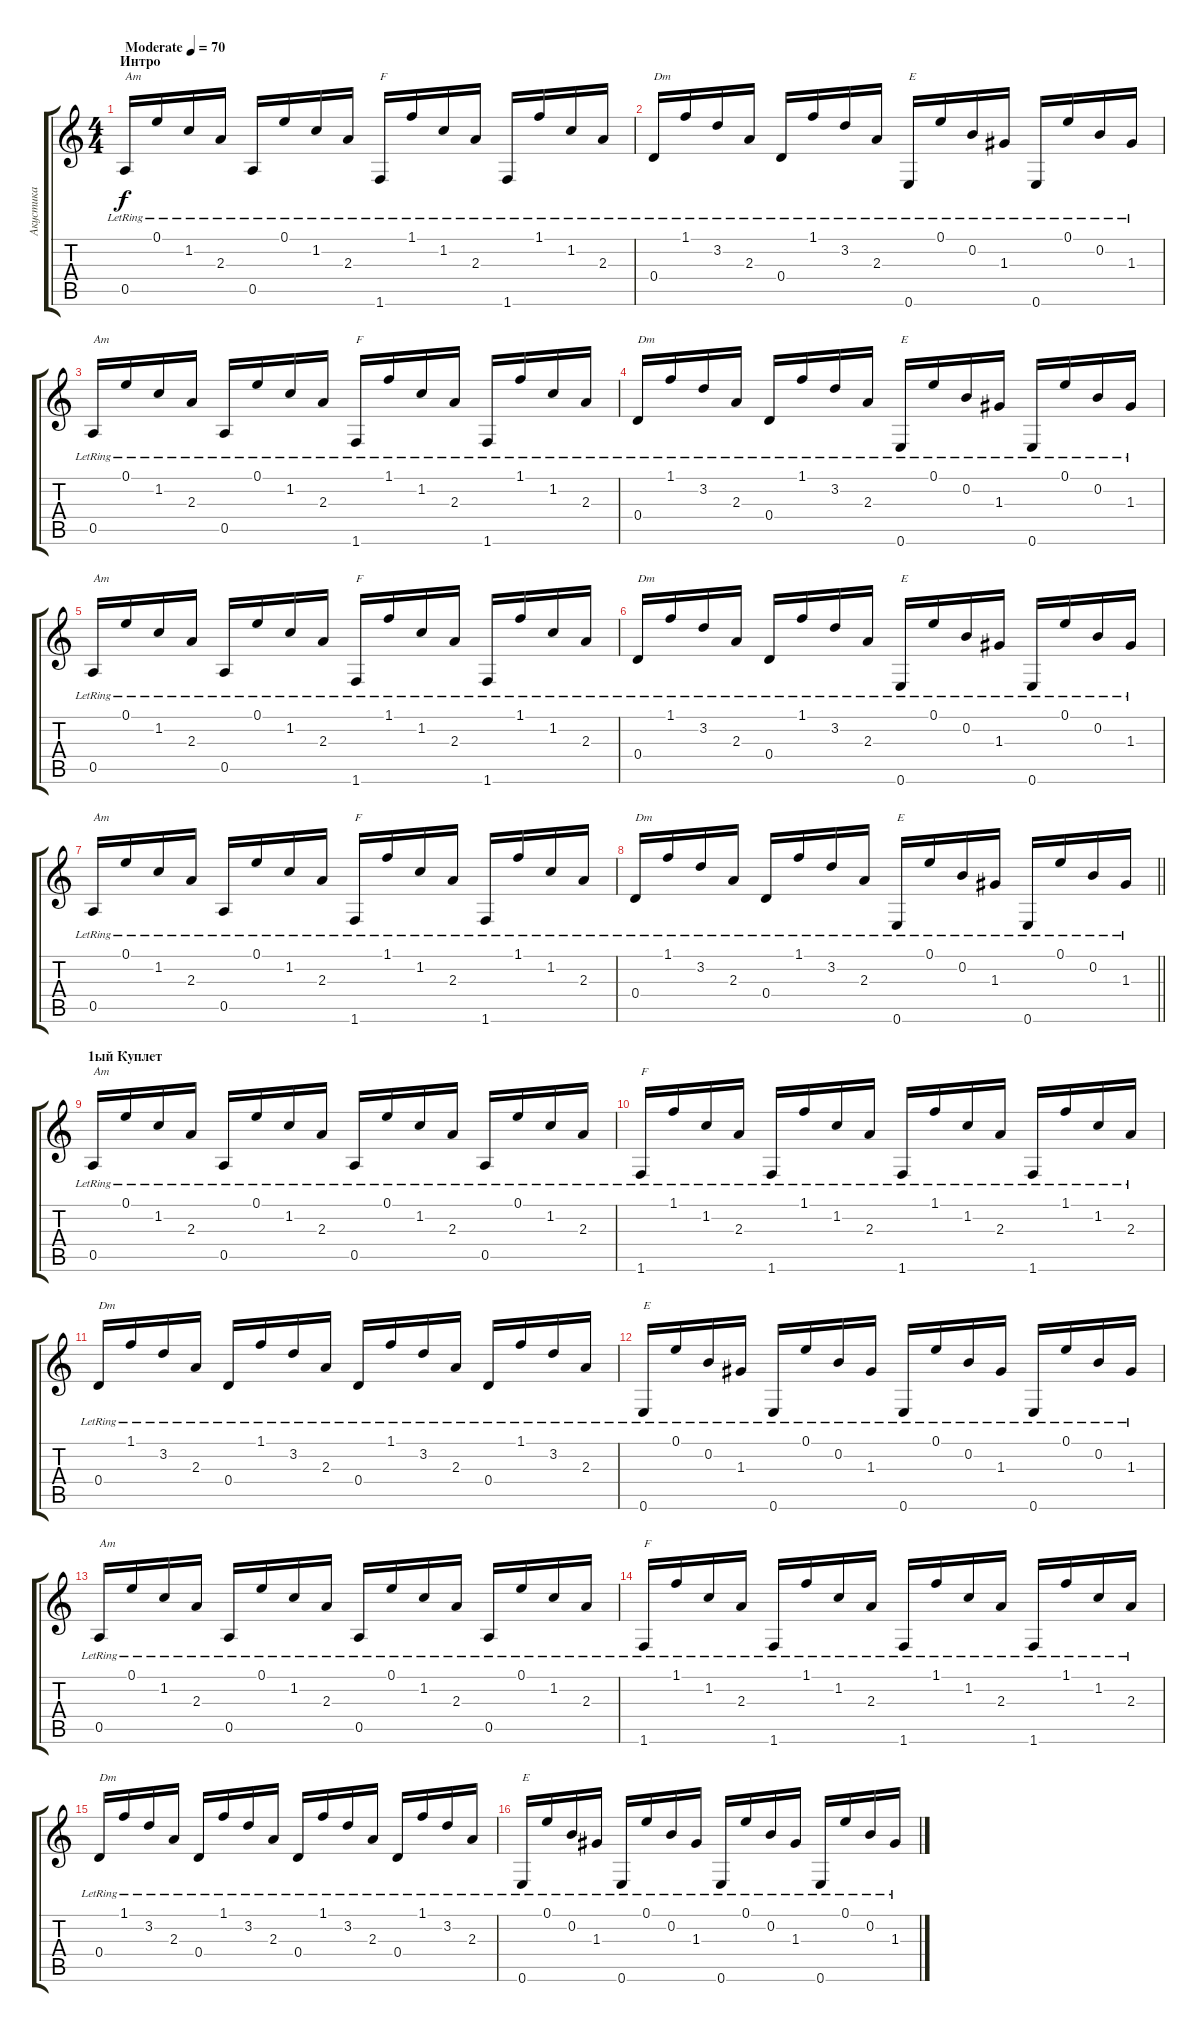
\track ("Акустика" "Акустика") {instrument acousticguitarsteel}
\staff {score tabs}
\tuning (E4 B3 G3 D3 A2 E2) {hide}
\ts (4 4)
\section ("" "Интро")
\tempo (70 "Moderate")
\clef g2
\ks c
0.5{lr}.16{txt "Am" dy f instrument acousticguitarsteel} 0.1{lr}.16 1.2{lr}.16 2.3{lr}.16 0.5{lr}.16 0.1{lr}.16 1.2{lr}.16 2.3{lr}.16 1.6{lr}.16{txt "F"} 1.1{lr}.16 1.2{lr}.16 2.3{lr}.16 1.6{lr}.16 1.1{lr}.16 1.2{lr}.16 2.3{lr}.16 |
0.4{lr}.16{txt "Dm"} 1.1{lr}.16 3.2{lr}.16 2.3{lr}.16 0.4{lr}.16 1.1{lr}.16 3.2{lr}.16 2.3{lr}.16 0.6{lr}.16{txt "E"} 0.1{lr}.16 0.2{lr}.16 1.3{lr}.16 0.6{lr}.16 0.1{lr}.16 0.2{lr}.16 1.3{lr}.16 |
0.5{lr}.16{txt "Am"} 0.1{lr}.16 1.2{lr}.16 2.3{lr}.16 0.5{lr}.16 0.1{lr}.16 1.2{lr}.16 2.3{lr}.16 1.6{lr}.16{txt "F"} 1.1{lr}.16 1.2{lr}.16 2.3{lr}.16 1.6{lr}.16 1.1{lr}.16 1.2{lr}.16 2.3{lr}.16 |
0.4{lr}.16{txt "Dm"} 1.1{lr}.16 3.2{lr}.16 2.3{lr}.16 0.4{lr}.16 1.1{lr}.16 3.2{lr}.16 2.3{lr}.16 0.6{lr}.16{txt "E"} 0.1{lr}.16 0.2{lr}.16 1.3{lr}.16 0.6{lr}.16 0.1{lr}.16 0.2{lr}.16 1.3{lr}.16 |
0.5{lr}.16{txt "Am"} 0.1{lr}.16 1.2{lr}.16 2.3{lr}.16 0.5{lr}.16 0.1{lr}.16 1.2{lr}.16 2.3{lr}.16 1.6{lr}.16{txt "F"} 1.1{lr}.16 1.2{lr}.16 2.3{lr}.16 1.6{lr}.16 1.1{lr}.16 1.2{lr}.16 2.3{lr}.16 |
0.4{lr}.16{txt "Dm"} 1.1{lr}.16 3.2{lr}.16 2.3{lr}.16 0.4{lr}.16 1.1{lr}.16 3.2{lr}.16 2.3{lr}.16 0.6{lr}.16{txt "E"} 0.1{lr}.16 0.2{lr}.16 1.3{lr}.16 0.6{lr}.16 0.1{lr}.16 0.2{lr}.16 1.3{lr}.16 |
0.5{lr}.16{txt "Am"} 0.1{lr}.16 1.2{lr}.16 2.3{lr}.16 0.5{lr}.16 0.1{lr}.16 1.2{lr}.16 2.3{lr}.16 1.6{lr}.16{txt "F"} 1.1{lr}.16 1.2{lr}.16 2.3{lr}.16 1.6{lr}.16 1.1{lr}.16 1.2{lr}.16 2.3{lr}.16 |
\barLineRight lightlight
0.4{lr}.16{txt "Dm"} 1.1{lr}.16 3.2{lr}.16 2.3{lr}.16 0.4{lr}.16 1.1{lr}.16 3.2{lr}.16 2.3{lr}.16 0.6{lr}.16{txt "E"} 0.1{lr}.16 0.2{lr}.16 1.3{lr}.16 0.6{lr}.16 0.1{lr}.16 0.2{lr}.16 1.3{lr}.16 |
\section ("" "1ый Куплет")
0.5{lr}.16{txt "Am"} 0.1{lr}.16 1.2{lr}.16 2.3{lr}.16 0.5{lr}.16 0.1{lr}.16 1.2{lr}.16 2.3{lr}.16 0.5{lr}.16 0.1{lr}.16 1.2{lr}.16 2.3{lr}.16 0.5{lr}.16 0.1{lr}.16 1.2{lr}.16 2.3{lr}.16 |
1.6{lr}.16{txt "F"} 1.1{lr}.16 1.2{lr}.16 2.3{lr}.16 1.6{lr}.16 1.1{lr}.16 1.2{lr}.16 2.3{lr}.16 1.6{lr}.16 1.1{lr}.16 1.2{lr}.16 2.3{lr}.16 1.6{lr}.16 1.1{lr}.16 1.2{lr}.16 2.3{lr}.16 |
0.4{lr}.16{txt "Dm"} 1.1{lr}.16 3.2{lr}.16 2.3{lr}.16 0.4{lr}.16 1.1{lr}.16 3.2{lr}.16 2.3{lr}.16 0.4{lr}.16 1.1{lr}.16 3.2{lr}.16 2.3{lr}.16 0.4{lr}.16 1.1{lr}.16 3.2{lr}.16 2.3{lr}.16 |
0.6{lr}.16{txt "E"} 0.1{lr}.16 0.2{lr}.16 1.3{lr}.16 0.6{lr}.16 0.1{lr}.16 0.2{lr}.16 1.3{lr}.16 0.6{lr}.16 0.1{lr}.16 0.2{lr}.16 1.3{lr}.16 0.6{lr}.16 0.1{lr}.16 0.2{lr}.16 1.3{lr}.16 |
0.5{lr}.16{txt "Am"} 0.1{lr}.16 1.2{lr}.16 2.3{lr}.16 0.5{lr}.16 0.1{lr}.16 1.2{lr}.16 2.3{lr}.16 0.5{lr}.16 0.1{lr}.16 1.2{lr}.16 2.3{lr}.16 0.5{lr}.16 0.1{lr}.16 1.2{lr}.16 2.3{lr}.16 |
1.6{lr}.16{txt "F"} 1.1{lr}.16 1.2{lr}.16 2.3{lr}.16 1.6{lr}.16 1.1{lr}.16 1.2{lr}.16 2.3{lr}.16 1.6{lr}.16 1.1{lr}.16 1.2{lr}.16 2.3{lr}.16 1.6{lr}.16 1.1{lr}.16 1.2{lr}.16 2.3{lr}.16 |
0.4{lr}.16{txt "Dm"} 1.1{lr}.16 3.2{lr}.16 2.3{lr}.16 0.4{lr}.16 1.1{lr}.16 3.2{lr}.16 2.3{lr}.16 0.4{lr}.16 1.1{lr}.16 3.2{lr}.16 2.3{lr}.16 0.4{lr}.16 1.1{lr}.16 3.2{lr}.16 2.3{lr}.16 |
0.6{lr}.16{txt "E"} 0.1{lr}.16 0.2{lr}.16 1.3{lr}.16 0.6{lr}.16 0.1{lr}.16 0.2{lr}.16 1.3{lr}.16 0.6{lr}.16 0.1{lr}.16 0.2{lr}.16 1.3{lr}.16 0.6{lr}.16 0.1{lr}.16 0.2{lr}.16 1.3{lr}.16
